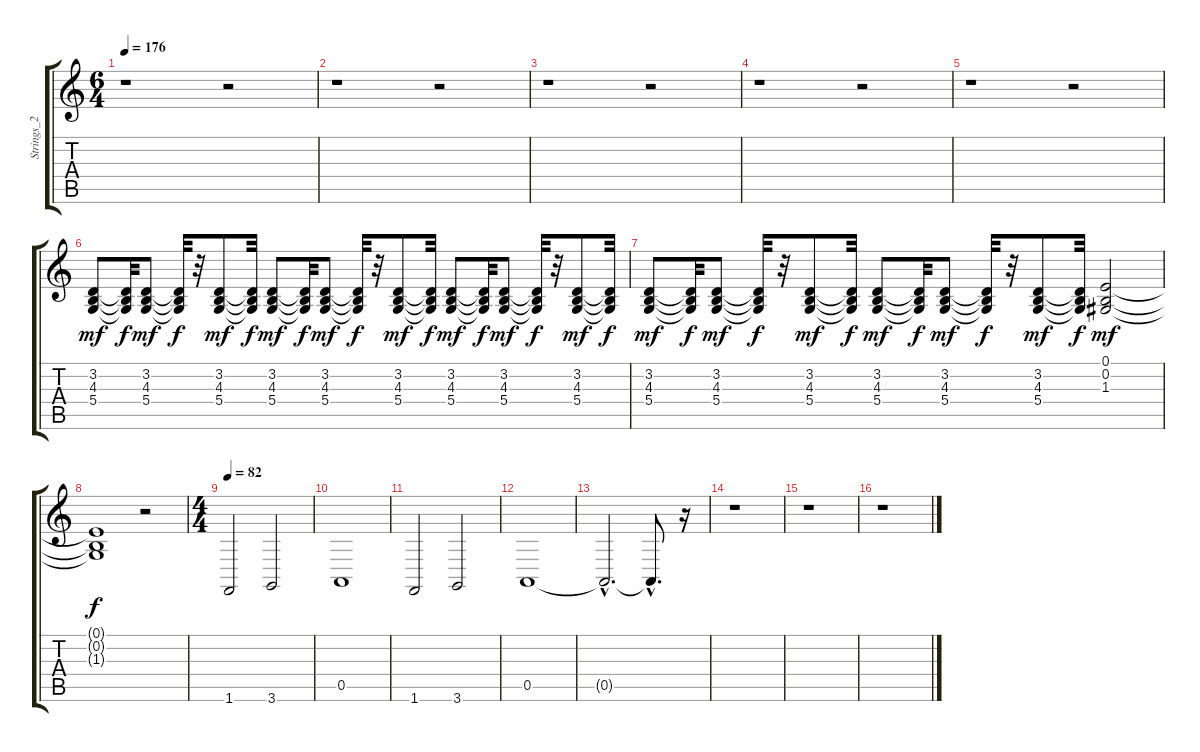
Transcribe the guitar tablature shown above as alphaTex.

\track ("Strings_2 " "Strings_2 ") {instrument frenchhorn}
\staff {score tabs}
\tuning (E4 B3 G3 D3 A2 E2) {hide}
\ts (6 4)
\tempo 176
\clef g2
\ks c
r.1{dy f} r.2 |
r.1 r.2 |
r.1 r.2 |
r.1 r.2 |
r.1 r.2 |
(3.2 4.3 5.4).8{dy mf} (3.2{t} 4.3{t} 5.4{t}).32{dy f} (3.2 4.3 5.4).8{dy mf} (3.2{t} 4.3{t} 5.4{t}).32{dy f} r.32 (3.2 4.3 5.4).8{dy mf} (3.2{t} 4.3{t} 5.4{t}).32{dy f} (3.2 4.3 5.4).8{dy mf} (3.2{t} 4.3{t} 5.4{t}).32{dy f} (3.2 4.3 5.4).8{dy mf} (3.2{t} 4.3{t} 5.4{t}).32{dy f} r.32 (3.2 4.3 5.4).8{dy mf} (3.2{t} 4.3{t} 5.4{t}).32{dy f} (3.2 4.3 5.4).8{dy mf} (3.2{t} 4.3{t} 5.4{t}).32{dy f} (3.2 4.3 5.4).8{dy mf} (3.2{t} 4.3{t} 5.4{t}).32{dy f} r.32 (3.2 4.3 5.4).8{dy mf} (3.2{t} 4.3{t} 5.4{t}).32{dy f} |
(3.2 4.3 5.4).8{dy mf} (3.2{t} 4.3{t} 5.4{t}).32{dy f} (3.2 4.3 5.4).8{dy mf} (3.2{t} 4.3{t} 5.4{t}).32{dy f} r.32 (3.2 4.3 5.4).8{dy mf} (3.2{t} 4.3{t} 5.4{t}).32{dy f} (3.2 4.3 5.4).8{dy mf} (3.2{t} 4.3{t} 5.4{t}).32{dy f} (3.2 4.3 5.4).8{dy mf} (3.2{t} 4.3{t} 5.4{t}).32{dy f} r.32 (3.2 4.3 5.4).8{dy mf} (3.2{t} 4.3{t} 5.4{t}).32{dy f} (0.1 0.2 1.3).2{dy mf} |
(0.1{t} 0.2{t} 1.3{t}).1{dy f} r.2 |
\ts (4 4)
\tempo 82
1.6.2{volume 14 balance 9 instrument acousticgrandpiano} 3.6.2 |
0.5.1 |
1.6.2 3.6.2 |
0.5.1 |
0.5{hac t}.2{d} 0.5{hac t}.8{d} r.16 |
r.1 |
r.1 |
r.1
